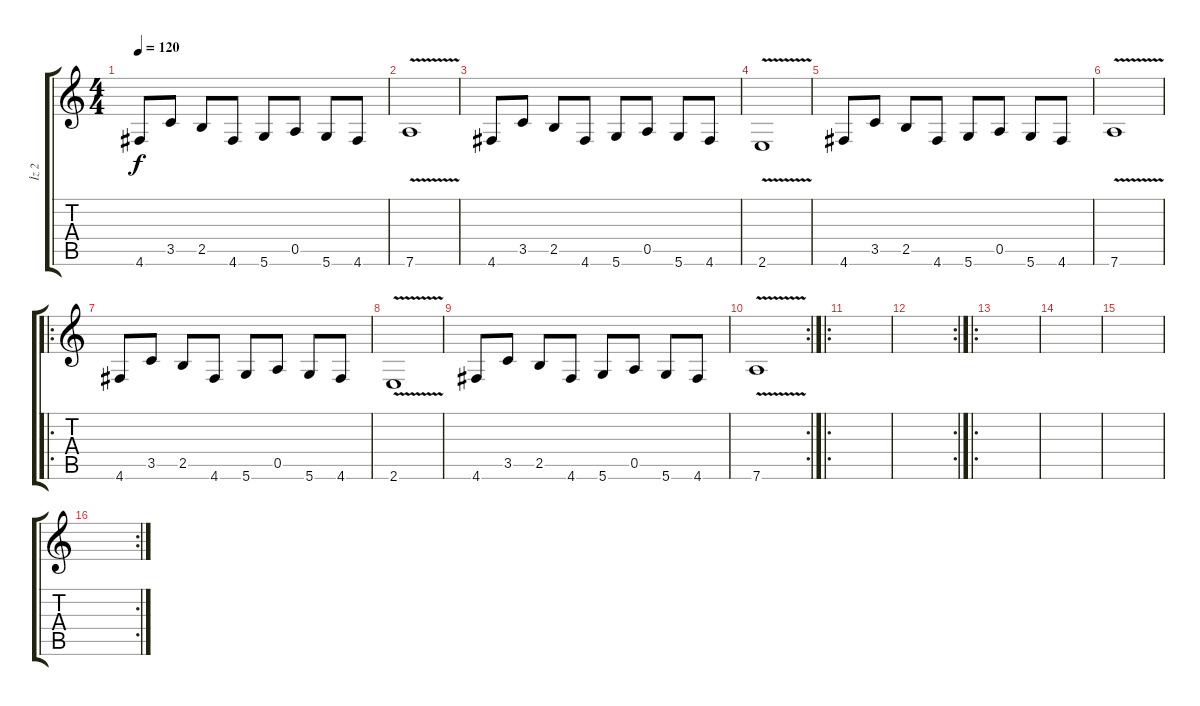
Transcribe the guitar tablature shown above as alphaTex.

\track ("İz 2" "İz 2") {instrument overdrivenguitar}
\staff {score tabs}
\tuning (E4 B3 G3 D3 A2 D2) {hide}
\ts (4 4)
\tempo 120
\clef g2
\ks c
4.6.8{dy f} 3.5.8 2.5.8 4.6.8 5.6.8 0.5.8 5.6.8 4.6.8 |
7.6{v}.1 |
4.6.8 3.5.8 2.5.8 4.6.8 5.6.8 0.5.8 5.6.8 4.6.8 |
2.6{v}.1 |
4.6.8 3.5.8 2.5.8 4.6.8 5.6.8 0.5.8 5.6.8 4.6.8 |
7.6{v}.1 |
\ro
4.6.8 3.5.8 2.5.8 4.6.8 5.6.8 0.5.8 5.6.8 4.6.8 |
2.6{v}.1 |
4.6.8 3.5.8 2.5.8 4.6.8 5.6.8 0.5.8 5.6.8 4.6.8 |
\rc 2
7.6{v}.1 |
\ro
|
\rc 2
|
\ro
|
|
|
\rc 2
